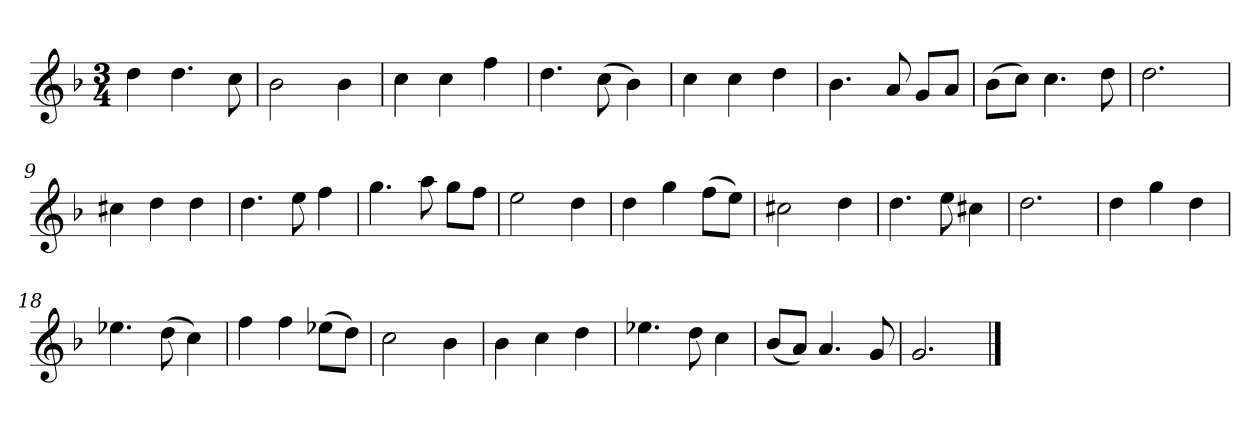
**kern
*part1
*staff1
*k[b-]
*M3/4
*MM120
=1
4dd
4.dd
8cc
=2
2b-
4b-
=3
4cc
4cc
4ff
=4
4.dd
(8cc
4b-)
=5
4cc
4cc
4dd
=6
4.b-
8a
8gL
8aJ
=7
(8b-L
8ccJ)
4.cc
8dd
=8
2.dd
=9
4cc#X
4dd
4dd
=10
4.dd
8ee
4ff
=11
4.gg
8aa
8ggL
8ffJ
=12
2ee
4dd
=13
4dd
4gg
(8ffL
8eeJ)
=14
2cc#X
4dd
=15
4.dd
8ee
4cc#X
=16
2.dd
=17
4dd
4gg
4dd
=18
4.ee-X
(8dd
4cc)
=19
4ff
4ff
(8ee-XL
8ddJ)
=20
2cc
4b-
=21
4b-
4cc
4dd
=22
4.ee-X
8dd
4cc
=23
(8b-L
8aJ)
4.a
8g
=24
2.g
==
*-
